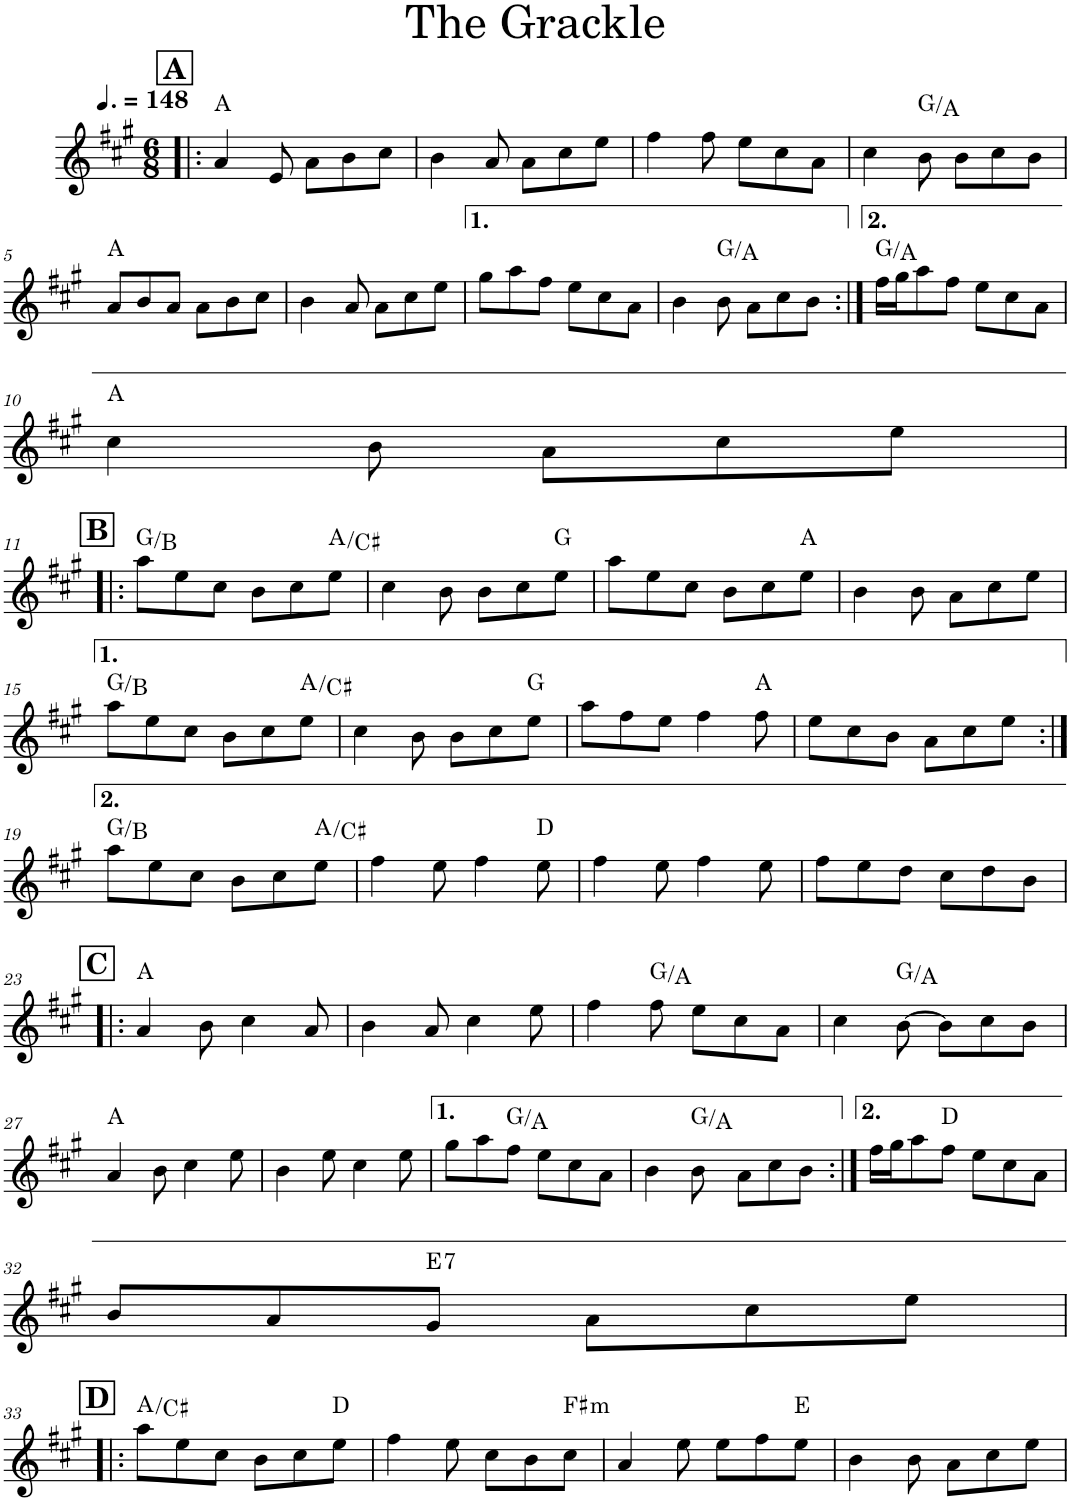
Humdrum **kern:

**kern	**harte
*part1	*part1
*staff1	*
*I"Piano	*
*I'Pno.	*
*clefG2	*
*k[f#c#g#]	*
*M6/8	*
*MM222	*
!!LO:REH:place=s1:a:B:cj:fs=14:t=A
=1!|:	=1!|:
4a/	A:maj
8e/	.
8a\L	.
8b\	.
8cc#\J	.
=2	=2
4b\	.
8a/	.
8a\L	.
8cc#\	.
8ee\J	.
=3	=3
4ff#\	.
8ff#\	.
8ee\L	.
8cc#\	.
8a\J	.
=4	=4
4cc#\	.
8b\	G:maj/2
8b\L	.
8cc#\	.
8b\J	.
!!LO:LB:g=z
=5	=5
8a/L	A:maj
8b/	.
8a/J	.
8a\L	.
8b\	.
8cc#\J	.
=6	=6
4b\	.
8a/	.
8a\L	.
8cc#\	.
8ee\J	.
=7	=7
8gg#\L	.
8aa\	.
8ff#\J	.
8ee\L	.
8cc#\	.
8a\J	.
=8	=8
4b\	.
8b\	G:maj/2
8a\L	.
8cc#\	.
8b\J	.
=9:|!	=9:|!
16ff#\LL	G:maj/2
16gg#\J	.
8aa\	.
8ff#\J	.
8ee\L	.
8cc#\	.
8a\J	.
!!LO:LB:g=z
=10	=10
4cc#\	A:maj
8b\	.
8a\L	.
8cc#\	.
8ee\J	.
!!LO:LB:g=z
!!LO:REH:place=s1:a:B:cj:fs=14:t=B
=11!|:	=11!|:
8aa\L	G:maj/3
8ee\	.
8cc#\J	.
8b\L	.
8cc#\	.
8ee\J	A:maj/3
=12	=12
4cc#\	.
8b\	.
8b\L	.
8cc#\	.
8ee\J	G:maj
=13	=13
8aa\L	.
8ee\	.
8cc#\J	.
8b\L	.
8cc#\	.
8ee\J	A:maj
=14	=14
4b\	.
8b\	.
8a\L	.
8cc#\	.
8ee\J	.
!!LO:LB:g=z
=15	=15
8aa\L	G:maj/3
8ee\	.
8cc#\J	.
8b\L	.
8cc#\	.
8ee\J	A:maj/3
=16	=16
4cc#\	.
8b\	.
8b\L	.
8cc#\	.
8ee\J	G:maj
=17	=17
8aa\L	.
8ff#\	.
8ee\J	.
4ff#\	.
8ff#\	A:maj
=18	=18
8ee\L	.
8cc#\	.
8b\J	.
8a\L	.
8cc#\	.
8ee\J	.
!!LO:LB:g=z
=19:|!	=19:|!
8aa\L	G:maj/3
8ee\	.
8cc#\J	.
8b\L	.
8cc#\	.
8ee\J	A:maj/3
=20	=20
4ff#\	.
8ee\	.
4ff#\	.
8ee\	D:maj
=21	=21
4ff#\	.
8ee\	.
4ff#\	.
8ee\	.
=22	=22
8ff#\L	.
8ee\	.
8dd\J	.
8cc#\L	.
8dd\	.
8b\J	.
!!LO:LB:g=z
!!LO:REH:place=s1:a:B:cj:fs=14:t=C
=23!|:	=23!|:
4a/	A:maj
8b\	.
4cc#\	.
8a/	.
=24	=24
4b\	.
8a/	.
4cc#\	.
8ee\	.
=25	=25
4ff#\	.
8ff#\	G:maj/2
8ee\L	.
8cc#\	.
8a\J	.
=26	=26
4cc#\	.
[8b\	G:maj/2
8b\L]	.
8cc#\	.
8b\J	.
!!LO:LB:g=z
=27	=27
4a/	A:maj
8b\	.
4cc#\	.
8ee\	.
=28	=28
4b\	.
8ee\	.
4cc#\	.
8ee\	.
=29	=29
8gg#\L	.
8aa\	.
8ff#\J	G:maj/2
8ee\L	.
8cc#\	.
8a\J	.
=30	=30
4b\	.
8b\	G:maj/2
!	!LO:H:kt=N.C.
8a\L	N
8cc#\	.
8b\J	.
=31:|!	=31:|!
16ff#\LL	.
16gg#\J	.
8aa\	.
8ff#\J	D:maj
8ee\L	.
8cc#\	.
8a\J	.
!!LO:LB:g=z
=32	=32
8b/L	.
8a/	.
!	!LO:H:kt=7
8g#/J	E:7
8a\L	.
8cc#\	.
8ee\J	.
!!LO:LB:g=z
!!LO:REH:place=s1:a:B:cj:fs=14:t=D
=33!|:	=33!|:
8aa\L	A:maj/3
8ee\	.
8cc#\J	.
8b\L	.
8cc#\	.
8ee\J	D:maj
=34	=34
4ff#\	.
8ee\	.
8cc#\L	.
8b\	.
!	!LO:H:kt=m
8cc#\J	F#:min
=35	=35
4a/	.
8ee\	.
8ee\L	.
8ff#\	.
8ee\J	E:maj
=36	=36
4b\	.
8b\	.
8a\L	.
8cc#\	.
8ee\J	.
=	=
*-	*-
